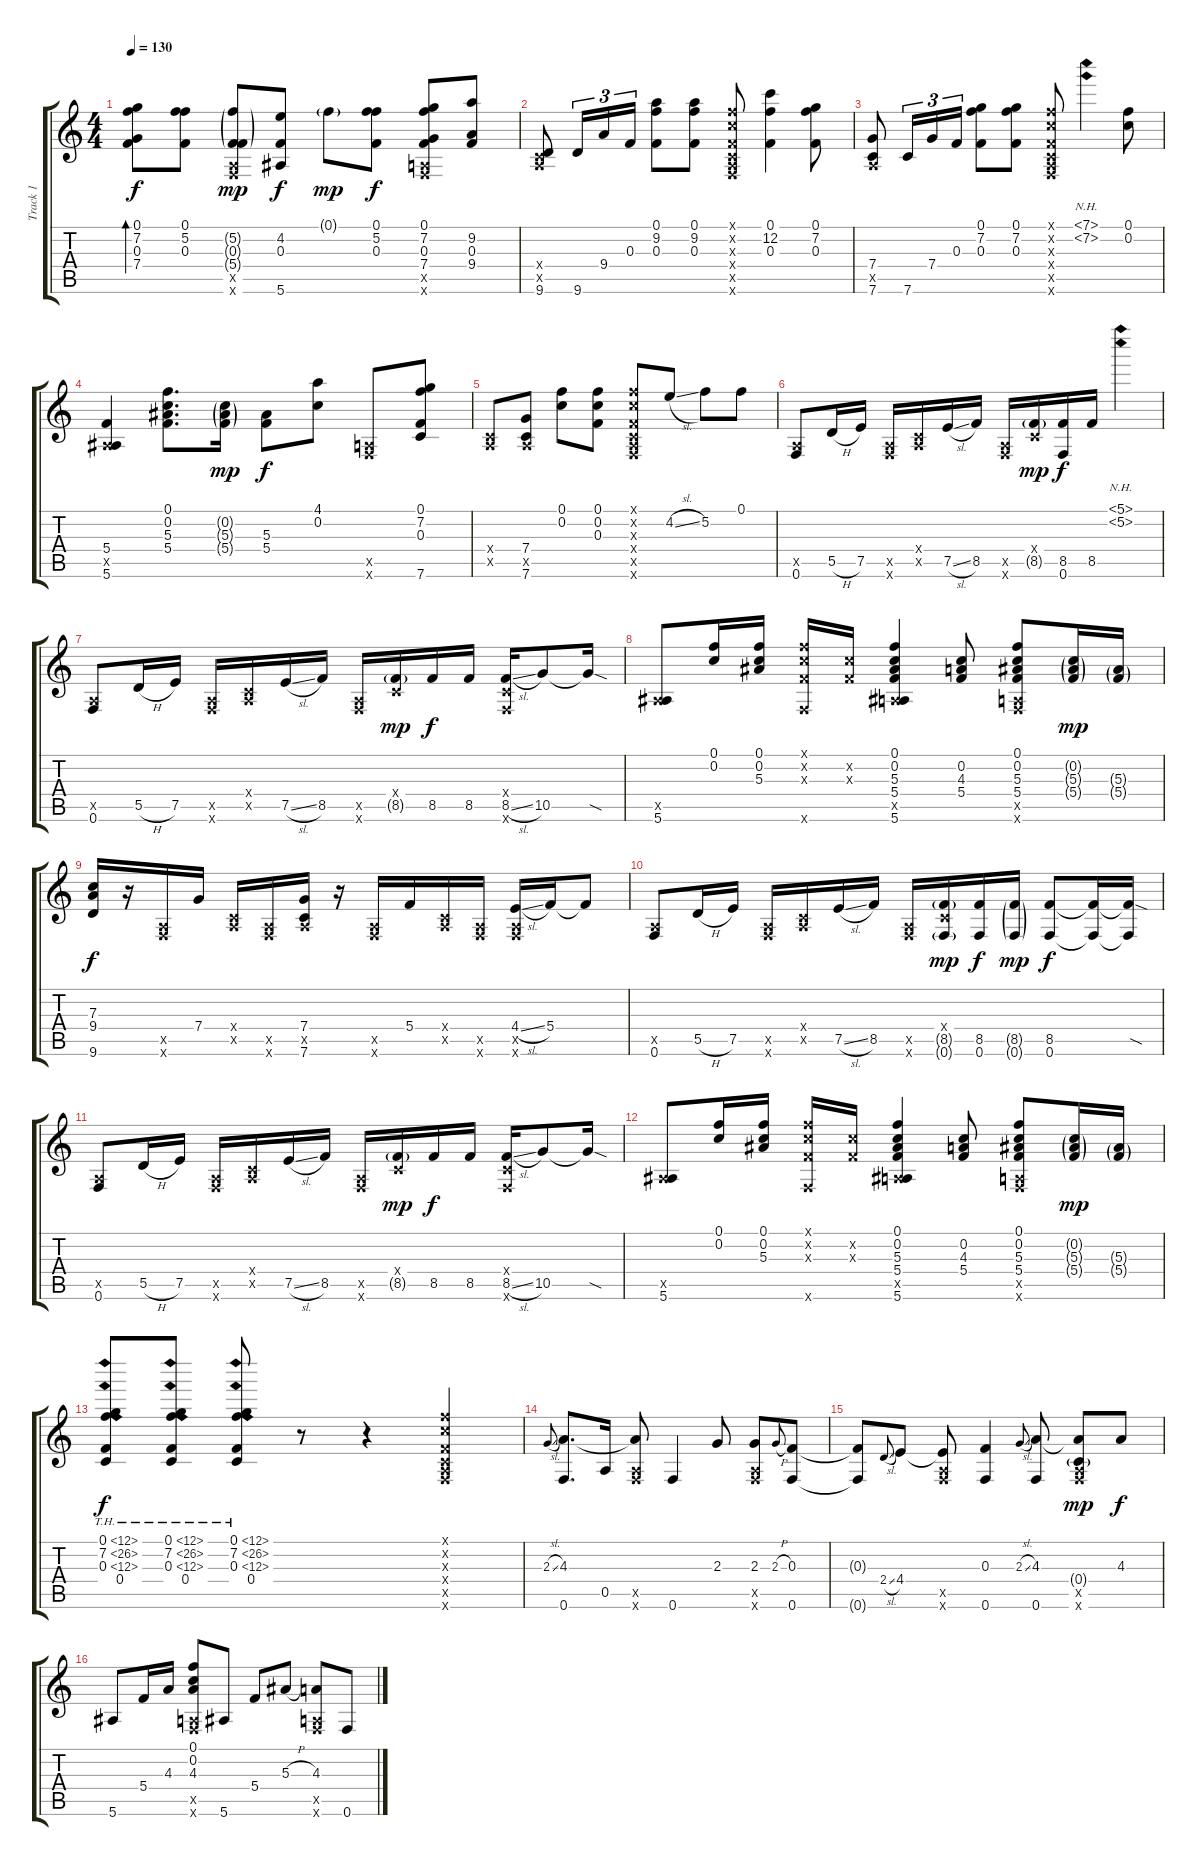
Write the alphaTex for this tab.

\track ("Track 1" "Track 1") {instrument acousticguitarsteel}
\staff {score tabs}
\tuning (F4 C4 F3 C3 A2 F2) {hide}
\ts (4 4)
\tempo 130
\clef g2
\ks c
(0.1 7.2 0.3 7.4).8{bd 120 dy f} (0.1 5.2 0.3).8 (5.2{g} 0.3{g} 5.4{g} 0.5{x} 0.6{x}).8{dy mp} (4.2 0.3 5.6).8{dy f} 0.1{g}.8{dy mp} (0.1 5.2 0.3).8{dy f} (0.1 7.2 0.3 7.4 0.5{x} 0.6{x}).8 (9.2 0.3 9.4).8 |
(0.4{x} 0.5{x} 9.6).8 9.6.16{tu (3 2)} 9.4.16{tu (3 2)} 0.3.16{tu (3 2)} (0.1 9.2 0.3).8 (0.1 9.2 0.3).8 (0.1{x} 0.2{x} 0.3{x} 0.4{x} 0.5{x} 0.6{x}).8 (0.1 12.2 0.3).4 (0.1 7.2 0.3).8 |
(7.4 0.5{x} 7.6).8 7.6.16{tu (3 2)} 7.4.16{tu (3 2)} 0.3.16{tu (3 2)} (0.1 7.2 0.3).8 (0.1 7.2 0.3).8 (0.1{x} 0.2{x} 0.3{x} 0.4{x} 0.5{x} 0.6{x}).8 (7.1{nh} 7.2{nh}).4 (0.1 0.2).8 |
(5.4 0.5{x} 5.6).4 (0.1 0.2 5.3 5.4).8{d} (0.2{g} 5.3{g} 5.4{g}).16{dy mp} (5.3 5.4).8{dy f} (4.1 0.2).8 (0.5{x} 0.6{x}).8 (0.1 7.2 0.3 7.6).8 |
(0.4{x} 0.5{x}).8 (7.4 0.5{x} 7.6).8 (0.1 0.2).8 (0.1 0.2 0.3).8 (0.1{x} 0.2{x} 0.3{x} 0.4{x} 0.5{x} 0.6{x}).8 4.2{sl}.8 5.2.8 0.1.8 |
(0.5{x} 0.6).8 5.5{h}.16 7.5.16 (0.5{x} 0.6{x}).16 (0.4{x} 0.5{x}).16 7.5{sl}.16 8.5.16 (0.5{x} 0.6{x}).16 (0.4{x} 8.5{g}).16{dy mp} (8.5 0.6).16{dy f} 8.5.16 (5.1{nh} 5.2{nh}).4 |
(0.5{x} 0.6).8 5.5{h}.16 7.5.16 (0.5{x} 0.6{x}).16 (0.4{x} 0.5{x}).16 7.5{sl}.16 8.5.16 (0.5{x} 0.6{x}).16 (0.4{x} 8.5{g}).16{dy mp} 8.5.16{dy f} 8.5.16 (0.4{x} 8.5{sl} 0.6{x}).16 10.5.8 10.5{sod t}.16 |
(0.5{x} 5.6).8 (0.1 0.2).16 (0.1 0.2 5.3).16 (0.1{x} 0.2{x} 0.3{x} 0.6{x}).16 (0.2{x} 0.3{x}).16 (0.1 0.2 5.3 5.4 0.5{x} 5.6).4 (0.2 4.3 5.4).8 (0.1 0.2 5.3 5.4 0.5{x} 0.6{x}).8 (0.2{g} 5.3{g} 5.4{g}).16{dy mp} (5.3{g} 5.4{g}).16 |
(7.3 9.4 9.6).16{dy f} r.16 (0.5{x} 0.6{x}).16 7.4.16 (0.4{x} 0.5{x}).16 (0.5{x} 0.6{x}).16 (7.4 0.5{x} 7.6).16 r.16 (0.5{x} 0.6{x}).16 5.4.16 (0.4{x} 0.5{x}).16 (0.5{x} 0.6{x}).16 (4.4{sl} 0.5{x} 0.6{x}).16 5.4.16 5.4{t}.8 |
(0.5{x} 0.6).8 5.5{h}.16 7.5.16 (0.5{x} 0.6{x}).16 (0.4{x} 0.5{x}).16 7.5{sl}.16 8.5.16 (0.5{x} 0.6{x}).16 (0.4{x} 8.5{g} 0.6{g}).16{dy mp} (8.5 0.6).16{dy f} (8.5{g} 0.6{g}).16{dy mp} (8.5 0.6).8{dy f} (8.5{t} 0.6{t}).16 (8.5{sod t} 0.6{t}).16 |
(0.5{x} 0.6).8 5.5{h}.16 7.5.16 (0.5{x} 0.6{x}).16 (0.4{x} 0.5{x}).16 7.5{sl}.16 8.5.16 (0.5{x} 0.6{x}).16 (0.4{x} 8.5{g}).16{dy mp} 8.5.16{dy f} 8.5.16 (0.4{x} 8.5{sl} 0.6{x}).16 10.5.8 10.5{sod t}.16 |
(0.5{x} 5.6).8 (0.1 0.2).16 (0.1 0.2 5.3).16 (0.1{x} 0.2{x} 0.3{x} 0.6{x}).16 (0.2{x} 0.3{x}).16 (0.1 0.2 5.3 5.4 0.5{x} 5.6).4 (0.2 4.3 5.4).8 (0.1 0.2 5.3 5.4 0.5{x} 0.6{x}).8 (0.2{g} 5.3{g} 5.4{g}).16{dy mp} (5.3{g} 5.4{g}).16 |
(0.1{th 12} 7.2{th 19} 0.3{th 12} 0.4).8{dy f} (0.1{th 12} 7.2{th 19} 0.3{th 12} 0.4).8 (0.1{th 12} 7.2{th 19} 0.3{th 12} 0.4).8 r.8 r.4 (0.1{x} 0.2{x} 0.3{x} 0.4{x} 0.5{x} 0.6{x}).4 |
2.3{sl}.8{gr onbeat} (4.3 0.6).8{d} 0.5.16 (4.3{t} 0.5{x} 0.6{x}).8 0.6.4 2.3.8 (2.3 0.5{x} 0.6{x}).8 2.3{h}.8{gr onbeat} (0.3 0.6).8 |
(0.3{t} 0.6{t}).8 2.4{sl}.8{gr onbeat} 4.4.8 (4.4{t} 0.5{x} 0.6{x}).8 (0.3 0.6).4 2.3{sl}.8{gr onbeat} (4.3 0.6).8 (4.3{t} 0.4{g} 0.5{x} 0.6{x}).8{dy mp} 4.3.8{dy f} |
5.6.8 5.4.16 4.3.16 (0.1 0.2 4.3 0.5{x} 0.6{x}).8 5.6.8 5.4.8 5.3{h}.8 (4.3 0.5{x} 0.6{x}).8 0.6.8
